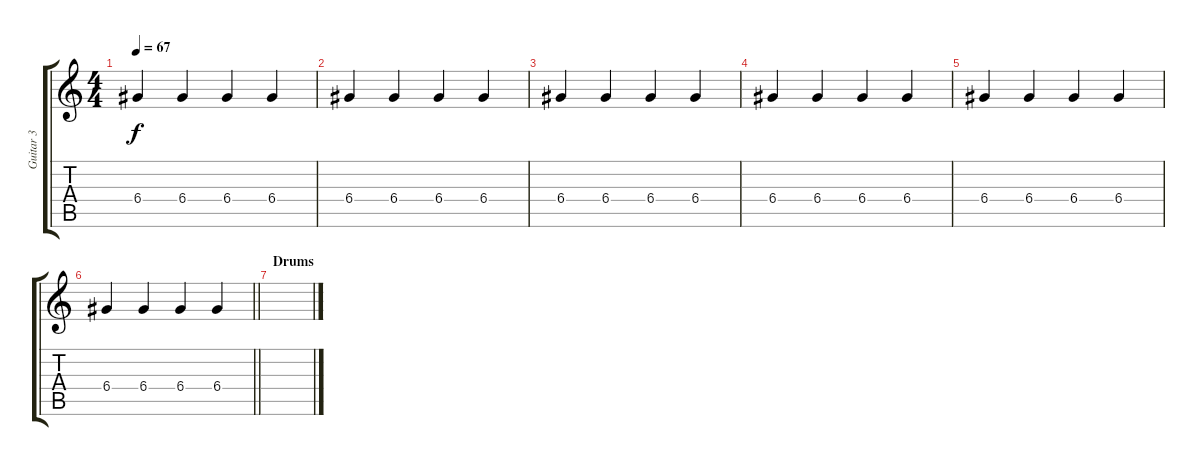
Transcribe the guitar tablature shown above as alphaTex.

\track ("Guitar 3" "Guitar 3") {instrument electricguitarjazz}
\staff {score tabs}
\tuning (E4 B3 G3 D3 A2 D2) {hide}
\ts (4 4)
\tempo 67
\clef g2
\ks c
6.4.4{dy f} 6.4.4 6.4.4 6.4.4 |
6.4.4 6.4.4 6.4.4 6.4.4 |
6.4.4 6.4.4 6.4.4 6.4.4 |
6.4.4 6.4.4 6.4.4 6.4.4 |
6.4.4 6.4.4 6.4.4 6.4.4 |
\barLineRight lightlight
6.4.4 6.4.4 6.4.4 6.4.4 |
\section ("" "Drums")
